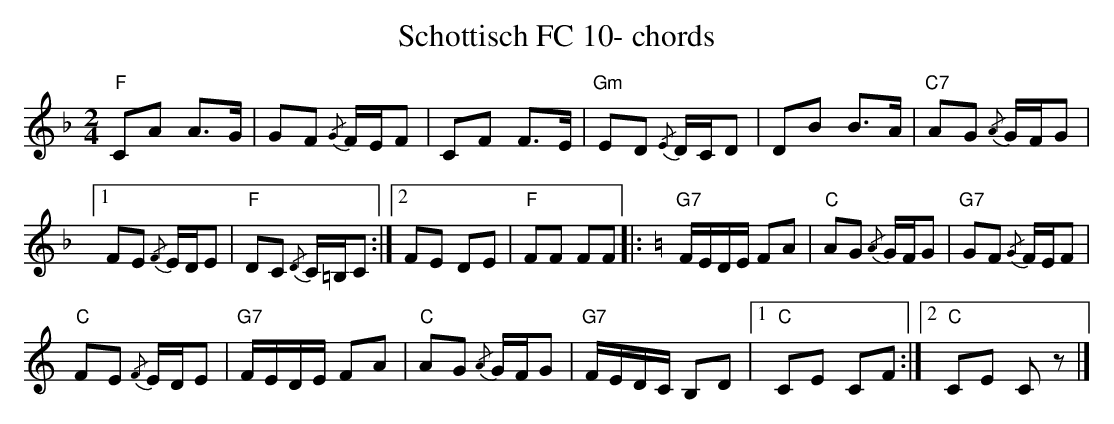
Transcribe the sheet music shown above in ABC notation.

X:1
T:Schottisch FC 10- chords
M:2/4
L:1/8
K:F %%MIDI gchordon
"F"CA A>G | GF {/G}F/2E/2F | CF F>E | "Gm"ED {/E}D/2C/2D | DB B>A | "C7"AG {/A}G/2F/2G |1
FE {/F}E/2D/2E | "F"DC {/D}C/2=B,/2C :|2 FE DE | "F"FF FF |: [K:C] "G7"F/2E/2D/2E/2 FA | "C"AG {/A}G/2F/2G | "G7"GF {/G}F/2E/2F |
"C"FE {/F}E/2D/2E | "G7"F/2E/2D/2E/2 FA | "C"AG {/A}G/2F/2G | "G7"F/2E/2D/2C/2 B,D |1 "C"CE CF :|2 "C"CE Cz |]
